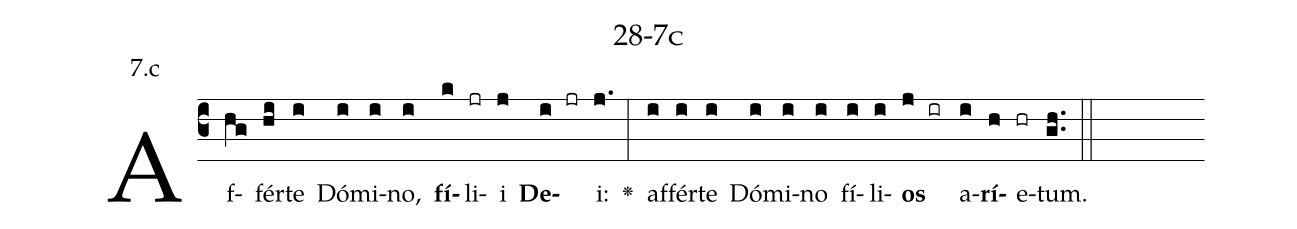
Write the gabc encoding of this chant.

name: 28-7c;
annotation: 7.c;
%%
(c3)Af(hg)fér(hi)te(i) Dó(i)mi(i)no,(i) <b>fí</b>(k)li(jr)i(j) <b>De</b>(i jr)i:(j.) <v>\greheightstar</v>(:) af(i)fér(i)te(i) Dó(i)mi(i)no(i) fí(i)li(i)<b>os</b>(j ir) a(i)<b>rí</b>(h)e(hr)tum.(gh..) (::)


%E(i) u(i) o(j) u(i) a(h) e.(gh..) (::)
